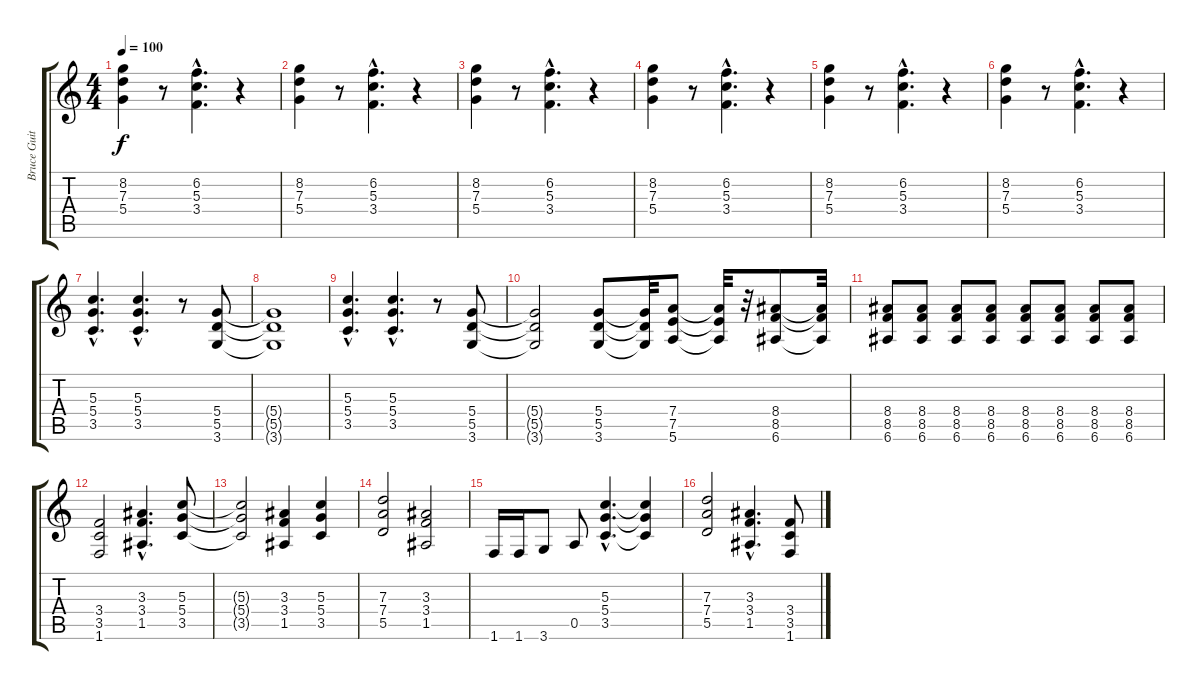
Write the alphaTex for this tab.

\track ("Bruce Guitar" "Bruce Guit") {instrument distortionguitar}
\staff {score tabs}
\tuning (E4 B3 G3 D3 A2 E2) {hide}
\ts (4 4)
\tempo 100
\clef g2
\ks c
(8.2 7.3 5.4).4{dy f} r.8 (6.2{hac} 5.3{hac} 3.4{hac}).4{d} r.4 |
(8.2 7.3 5.4).4 r.8 (6.2{hac} 5.3{hac} 3.4{hac}).4{d} r.4 |
(8.2 7.3 5.4).4 r.8 (6.2{hac} 5.3{hac} 3.4{hac}).4{d} r.4 |
(8.2 7.3 5.4).4 r.8 (6.2{hac} 5.3{hac} 3.4{hac}).4{d} r.4 |
(8.2 7.3 5.4).4 r.8 (6.2{hac} 5.3{hac} 3.4{hac}).4{d} r.4 |
(8.2 7.3 5.4).4 r.8 (6.2{hac} 5.3{hac} 3.4{hac}).4{d} r.4 |
(5.3{hac} 5.4{hac} 3.5{hac}).4{d} (5.3{hac} 5.4{hac} 3.5{hac}).4{d} r.8 (5.4 5.5 3.6).8 |
(5.4{t} 5.5{t} 3.6{t}).1 |
(5.3{hac} 5.4{hac} 3.5{hac}).4{d} (5.3{hac} 5.4{hac} 3.5{hac}).4{d} r.8 (5.4 5.5 3.6).8 |
(5.4{t} 5.5{t} 3.6{t}).2 (5.4 5.5 3.6).8 (5.4{t} 5.5{t} 3.6{t}).32 (7.4 7.5 5.6).8 (7.4{t} 7.5{t} 5.6{t}).32 r.32 (8.4 8.5 6.6).8 (8.4{t} 8.5{t} 6.6{t}).32 |
(8.4 8.5 6.6).8 (8.4 8.5 6.6).8 (8.4 8.5 6.6).8 (8.4 8.5 6.6).8 (8.4 8.5 6.6).8 (8.4 8.5 6.6).8 (8.4 8.5 6.6).8 (8.4 8.5 6.6).8 |
(3.4 3.5 1.6).2 (3.3{hac} 3.4{hac} 1.5{hac}).4{d} (5.3 5.4 3.5).8 |
(5.3{t} 5.4{t} 3.5{t}).2 (3.3 3.4 1.5).4 (5.3 5.4 3.5).4 |
(7.3 7.4 5.5).2 (3.3 3.4 1.5).2 |
1.6.16 1.6.16 3.6.8 0.5.8 (5.3{hac} 5.4{hac} 3.5{hac}).4{d} (5.3{t} 5.4{t} 3.5{t}).4 |
(7.3 7.4 5.5).2 (3.3{hac} 3.4{hac} 1.5{hac}).4{d} (3.4 3.5 1.6).8
